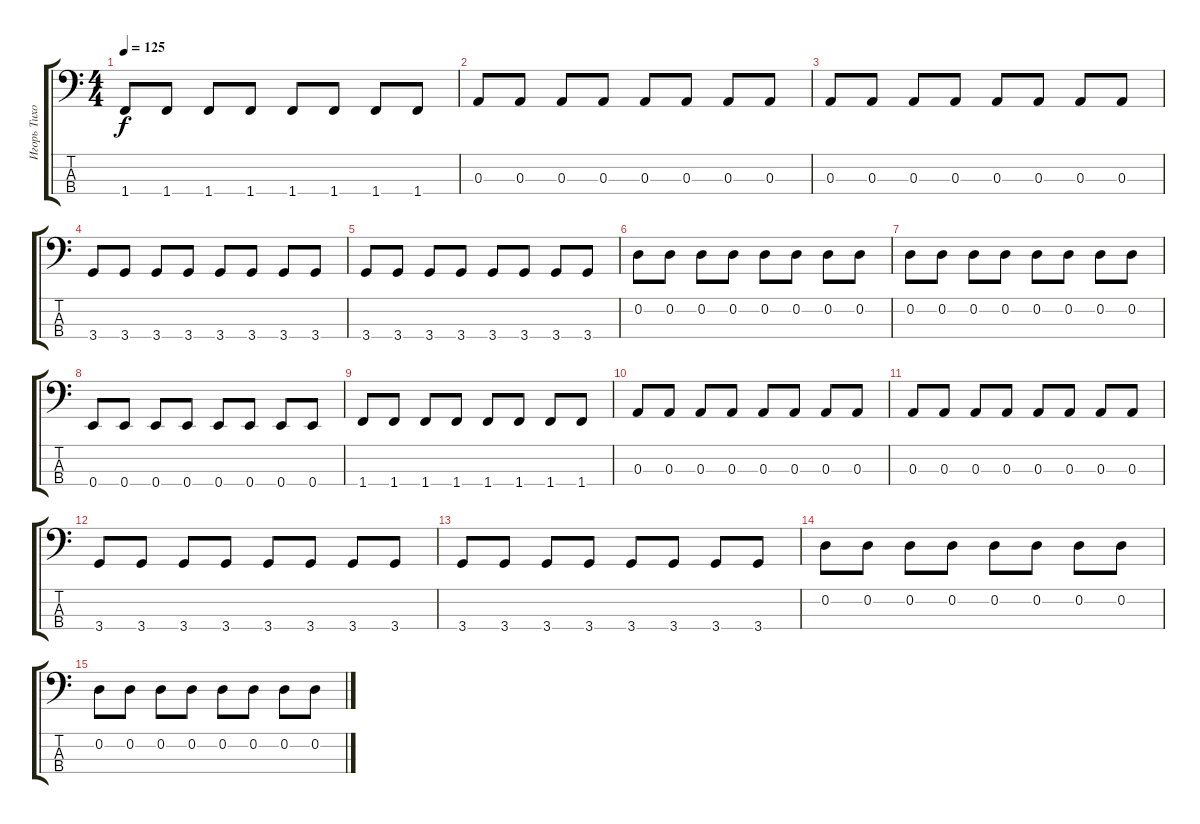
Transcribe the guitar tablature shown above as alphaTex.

\track ("Игорь Тихомиров" "Игорь Тихо") {instrument fretlessbass}
\staff {score tabs}
\tuning (G2 D2 A1 E1) {hide}
\ts (4 4)
\tempo 125
\clef f4
\ks c
1.4.8{dy f} 1.4.8 1.4.8 1.4.8 1.4.8 1.4.8 1.4.8 1.4.8 |
0.3.8 0.3.8 0.3.8 0.3.8 0.3.8 0.3.8 0.3.8 0.3.8 |
0.3.8 0.3.8 0.3.8 0.3.8 0.3.8 0.3.8 0.3.8 0.3.8 |
3.4.8 3.4.8 3.4.8 3.4.8 3.4.8 3.4.8 3.4.8 3.4.8 |
3.4.8 3.4.8 3.4.8 3.4.8 3.4.8 3.4.8 3.4.8 3.4.8 |
0.2.8 0.2.8 0.2.8 0.2.8 0.2.8 0.2.8 0.2.8 0.2.8 |
0.2.8 0.2.8 0.2.8 0.2.8 0.2.8 0.2.8 0.2.8 0.2.8 |
0.4.8 0.4.8 0.4.8 0.4.8 0.4.8 0.4.8 0.4.8 0.4.8 |
1.4.8 1.4.8 1.4.8 1.4.8 1.4.8 1.4.8 1.4.8 1.4.8 |
0.3.8 0.3.8 0.3.8 0.3.8 0.3.8 0.3.8 0.3.8 0.3.8 |
0.3.8 0.3.8 0.3.8 0.3.8 0.3.8 0.3.8 0.3.8 0.3.8 |
3.4.8 3.4.8 3.4.8 3.4.8 3.4.8 3.4.8 3.4.8 3.4.8 |
3.4.8 3.4.8 3.4.8 3.4.8 3.4.8 3.4.8 3.4.8 3.4.8 |
0.2.8 0.2.8 0.2.8 0.2.8 0.2.8 0.2.8 0.2.8 0.2.8 |
0.2.8 0.2.8 0.2.8 0.2.8 0.2.8 0.2.8 0.2.8 0.2.8
